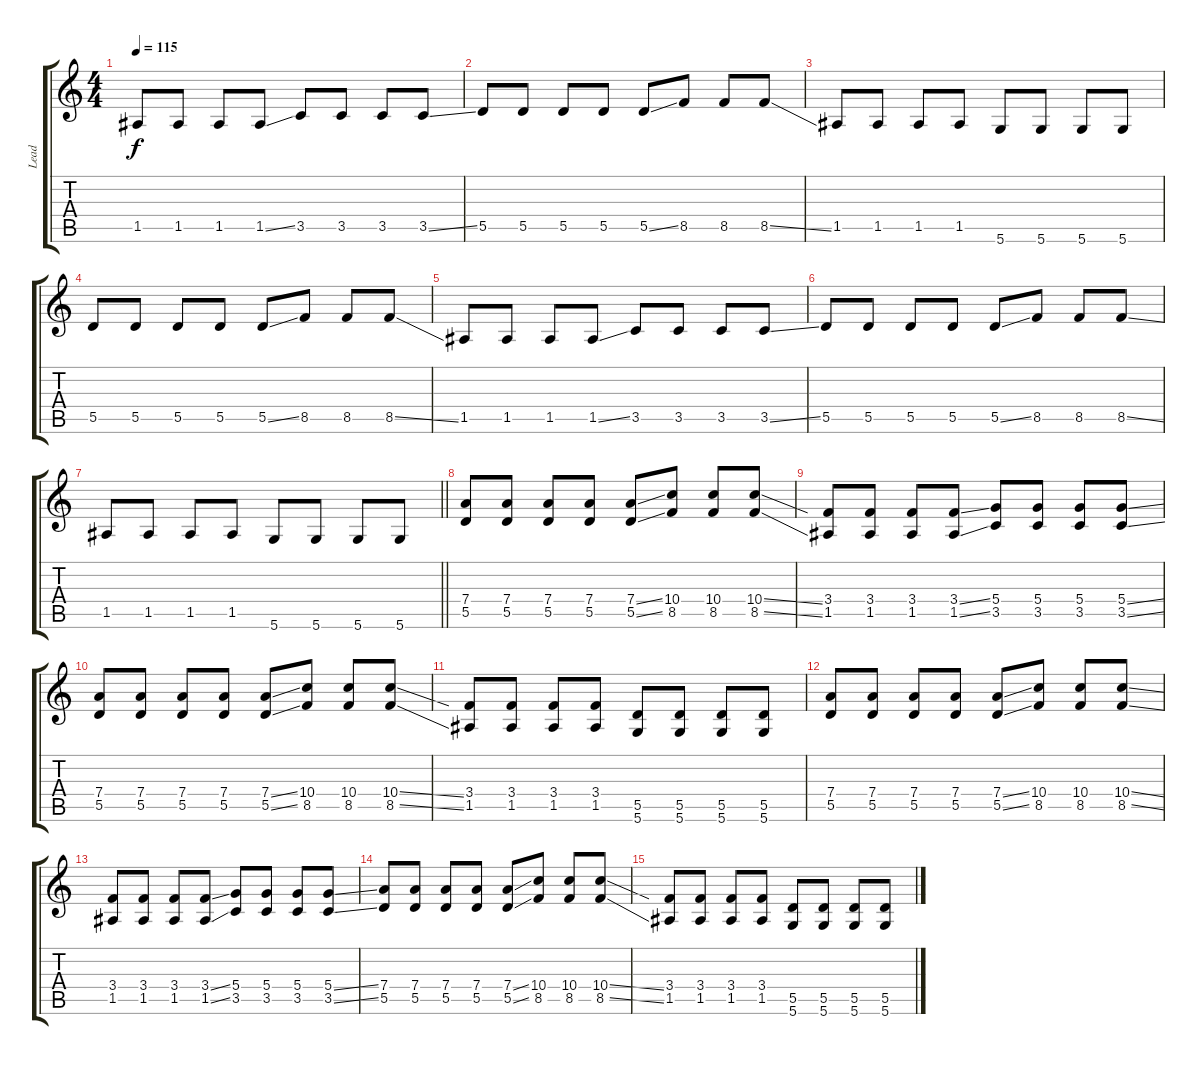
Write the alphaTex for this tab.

\track ("Lead" "Lead") {instrument distortionguitar}
\staff {score tabs}
\tuning (E4 B3 G3 D3 A2 D2) {hide}
\ts (4 4)
\tempo 115
\clef g2
\ks c
1.5.8{dy f} 1.5.8 1.5.8 1.5{ss}.8 3.5.8 3.5.8 3.5.8 3.5{ss}.8 |
5.5.8 5.5.8 5.5.8 5.5.8 5.5{ss}.8 8.5.8 8.5.8 8.5{ss}.8 |
1.5.8 1.5.8 1.5.8 1.5.8 5.6.8 5.6.8 5.6.8 5.6.8 |
5.5.8 5.5.8 5.5.8 5.5.8 5.5{ss}.8 8.5.8 8.5.8 8.5{ss}.8 |
1.5.8 1.5.8 1.5.8 1.5{ss}.8 3.5.8 3.5.8 3.5.8 3.5{ss}.8 |
5.5.8 5.5.8 5.5.8 5.5.8 5.5{ss}.8 8.5.8 8.5.8 8.5{ss}.8 |
\barLineRight lightlight
1.5.8 1.5.8 1.5.8 1.5.8 5.6.8 5.6.8 5.6.8 5.6.8 |
\section ("" "")
(7.4 5.5).8 (7.4 5.5).8 (7.4 5.5).8 (7.4 5.5).8 (7.4{ss} 5.5{ss}).8 (10.4 8.5).8 (10.4 8.5).8 (10.4{ss} 8.5{ss}).8 |
(3.4 1.5).8 (3.4 1.5).8 (3.4 1.5).8 (3.4{ss} 1.5{ss}).8 (5.4 3.5).8 (5.4 3.5).8 (5.4 3.5).8 (5.4{ss} 3.5{ss}).8 |
(7.4 5.5).8 (7.4 5.5).8 (7.4 5.5).8 (7.4 5.5).8 (7.4{ss} 5.5{ss}).8 (10.4 8.5).8 (10.4 8.5).8 (10.4{ss} 8.5{ss}).8 |
(3.4 1.5).8 (3.4 1.5).8 (3.4 1.5).8 (3.4 1.5).8 (5.5 5.6).8 (5.5 5.6).8 (5.5 5.6).8 (5.5 5.6).8 |
(7.4 5.5).8 (7.4 5.5).8 (7.4 5.5).8 (7.4 5.5).8 (7.4{ss} 5.5{ss}).8 (10.4 8.5).8 (10.4 8.5).8 (10.4{ss} 8.5{ss}).8 |
(3.4 1.5).8 (3.4 1.5).8 (3.4 1.5).8 (3.4{ss} 1.5{ss}).8 (5.4 3.5).8 (5.4 3.5).8 (5.4 3.5).8 (5.4{ss} 3.5{ss}).8 |
(7.4 5.5).8 (7.4 5.5).8 (7.4 5.5).8 (7.4 5.5).8 (7.4{ss} 5.5{ss}).8 (10.4 8.5).8 (10.4 8.5).8 (10.4{ss} 8.5{ss}).8 |
(3.4 1.5).8 (3.4 1.5).8 (3.4 1.5).8 (3.4 1.5).8 (5.5 5.6).8 (5.5 5.6).8 (5.5 5.6).8 (5.5 5.6).8
